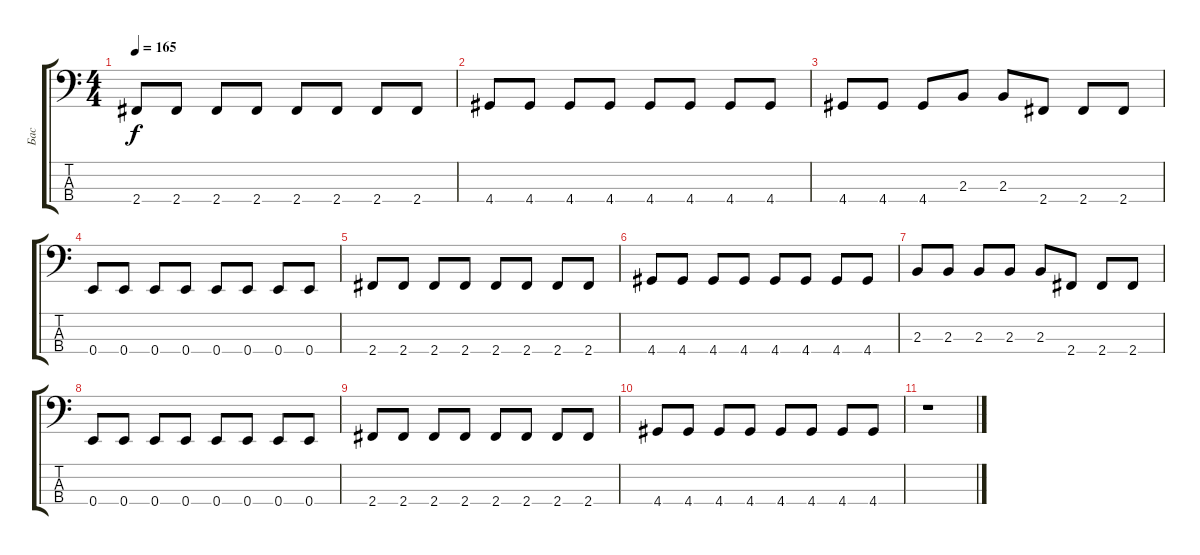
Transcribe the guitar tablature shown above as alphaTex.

\track ("Бас" "Бас") {instrument electricbassfinger}
\staff {score tabs}
\tuning (G2 D2 A1 E1) {hide}
\ts (4 4)
\tempo 165
\clef f4
\ks c
2.4.8{dy f} 2.4.8 2.4.8 2.4.8 2.4.8 2.4.8 2.4.8 2.4.8 |
4.4.8 4.4.8 4.4.8 4.4.8 4.4.8 4.4.8 4.4.8 4.4.8 |
4.4.8 4.4.8 4.4.8 2.3.8 2.3.8 2.4.8 2.4.8 2.4.8 |
0.4.8 0.4.8 0.4.8 0.4.8 0.4.8 0.4.8 0.4.8 0.4.8 |
2.4.8 2.4.8 2.4.8 2.4.8 2.4.8 2.4.8 2.4.8 2.4.8 |
4.4.8 4.4.8 4.4.8 4.4.8 4.4.8 4.4.8 4.4.8 4.4.8 |
2.3.8 2.3.8 2.3.8 2.3.8 2.3.8 2.4.8 2.4.8 2.4.8 |
0.4.8 0.4.8 0.4.8 0.4.8 0.4.8 0.4.8 0.4.8 0.4.8 |
2.4.8 2.4.8 2.4.8 2.4.8 2.4.8 2.4.8 2.4.8 2.4.8 |
4.4.8 4.4.8 4.4.8 4.4.8 4.4.8 4.4.8 4.4.8 4.4.8 |
r.1
